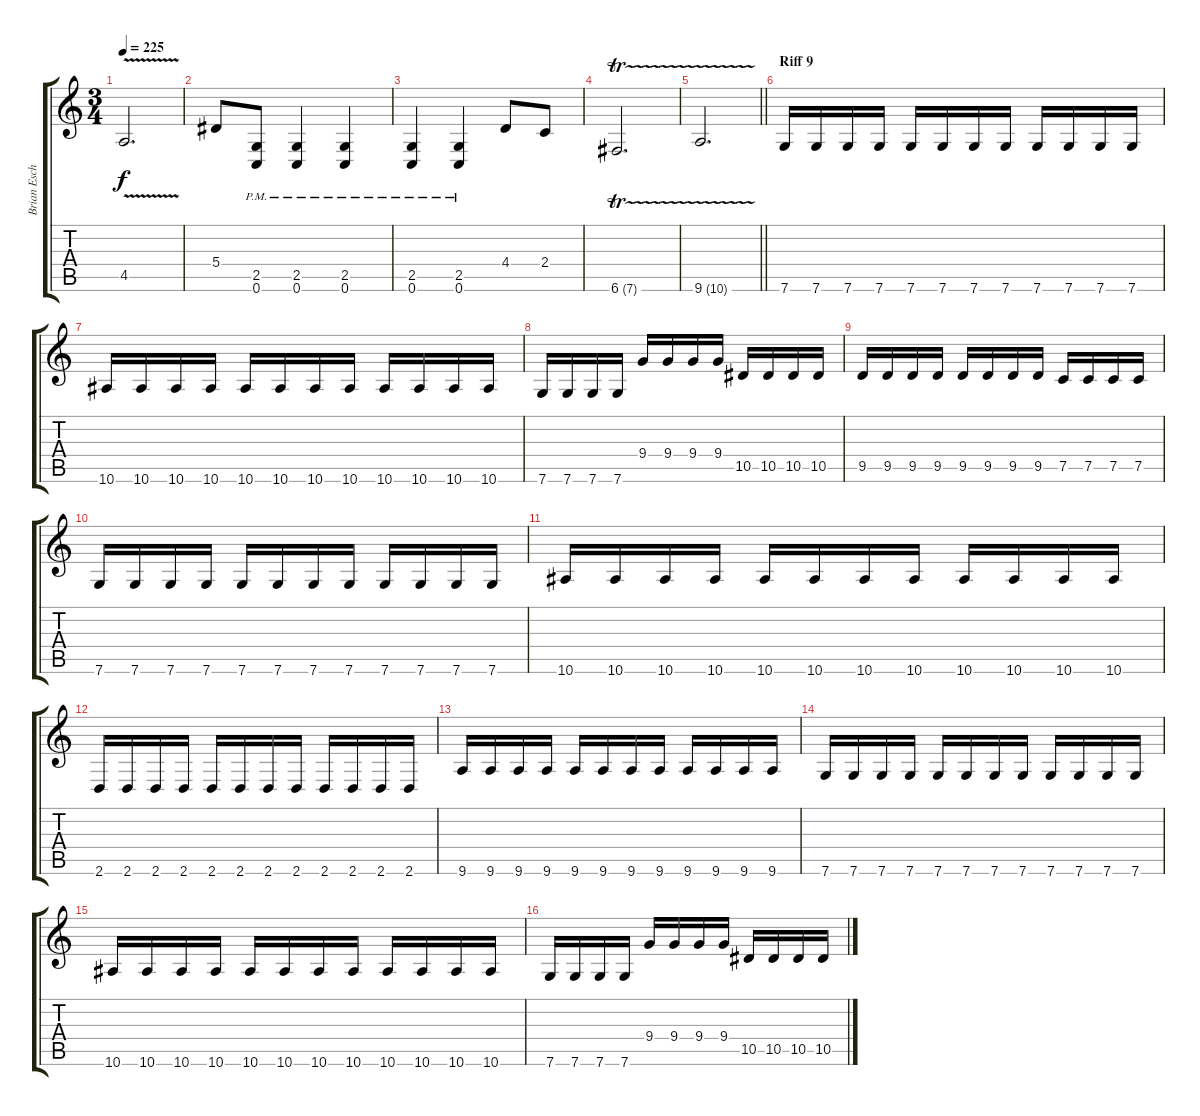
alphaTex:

\track ("Brian Eschbach" "Brian Esch") {instrument distortionguitar}
\staff {score tabs}
\tuning (C4 G3 Eb3 Bb2 F2 C2) {hide}
\ts (3 4)
\tempo 225
\clef g2
\ks c
4.5{v}.2{d dy f} |
5.4.8 (2.5{pm} 0.6{pm}).8 (2.5{pm} 0.6{pm}).4 (2.5{pm} 0.6{pm}).4 |
(2.5{pm} 0.6{pm}).4 (2.5{pm} 0.6{pm}).4 4.4.8 2.4.8 |
6.6{tr (7 16)}.2{d} |
\barLineRight lightlight
9.6{tr (10 16)}.2{d} |
\section ("" "Riff 9")
7.6.16 7.6.16 7.6.16 7.6.16 7.6.16 7.6.16 7.6.16 7.6.16 7.6.16 7.6.16 7.6.16 7.6.16 |
10.6.16 10.6.16 10.6.16 10.6.16 10.6.16 10.6.16 10.6.16 10.6.16 10.6.16 10.6.16 10.6.16 10.6.16 |
7.6.16 7.6.16 7.6.16 7.6.16 9.4.16 9.4.16 9.4.16 9.4.16 10.5.16 10.5.16 10.5.16 10.5.16 |
9.5.16 9.5.16 9.5.16 9.5.16 9.5.16 9.5.16 9.5.16 9.5.16 7.5.16 7.5.16 7.5.16 7.5.16 |
7.6.16 7.6.16 7.6.16 7.6.16 7.6.16 7.6.16 7.6.16 7.6.16 7.6.16 7.6.16 7.6.16 7.6.16 |
10.6.16 10.6.16 10.6.16 10.6.16 10.6.16 10.6.16 10.6.16 10.6.16 10.6.16 10.6.16 10.6.16 10.6.16 |
2.6.16 2.6.16 2.6.16 2.6.16 2.6.16 2.6.16 2.6.16 2.6.16 2.6.16 2.6.16 2.6.16 2.6.16 |
9.6.16 9.6.16 9.6.16 9.6.16 9.6.16 9.6.16 9.6.16 9.6.16 9.6.16 9.6.16 9.6.16 9.6.16 |
7.6.16 7.6.16 7.6.16 7.6.16 7.6.16 7.6.16 7.6.16 7.6.16 7.6.16 7.6.16 7.6.16 7.6.16 |
10.6.16 10.6.16 10.6.16 10.6.16 10.6.16 10.6.16 10.6.16 10.6.16 10.6.16 10.6.16 10.6.16 10.6.16 |
7.6.16 7.6.16 7.6.16 7.6.16 9.4.16 9.4.16 9.4.16 9.4.16 10.5.16 10.5.16 10.5.16 10.5.16
